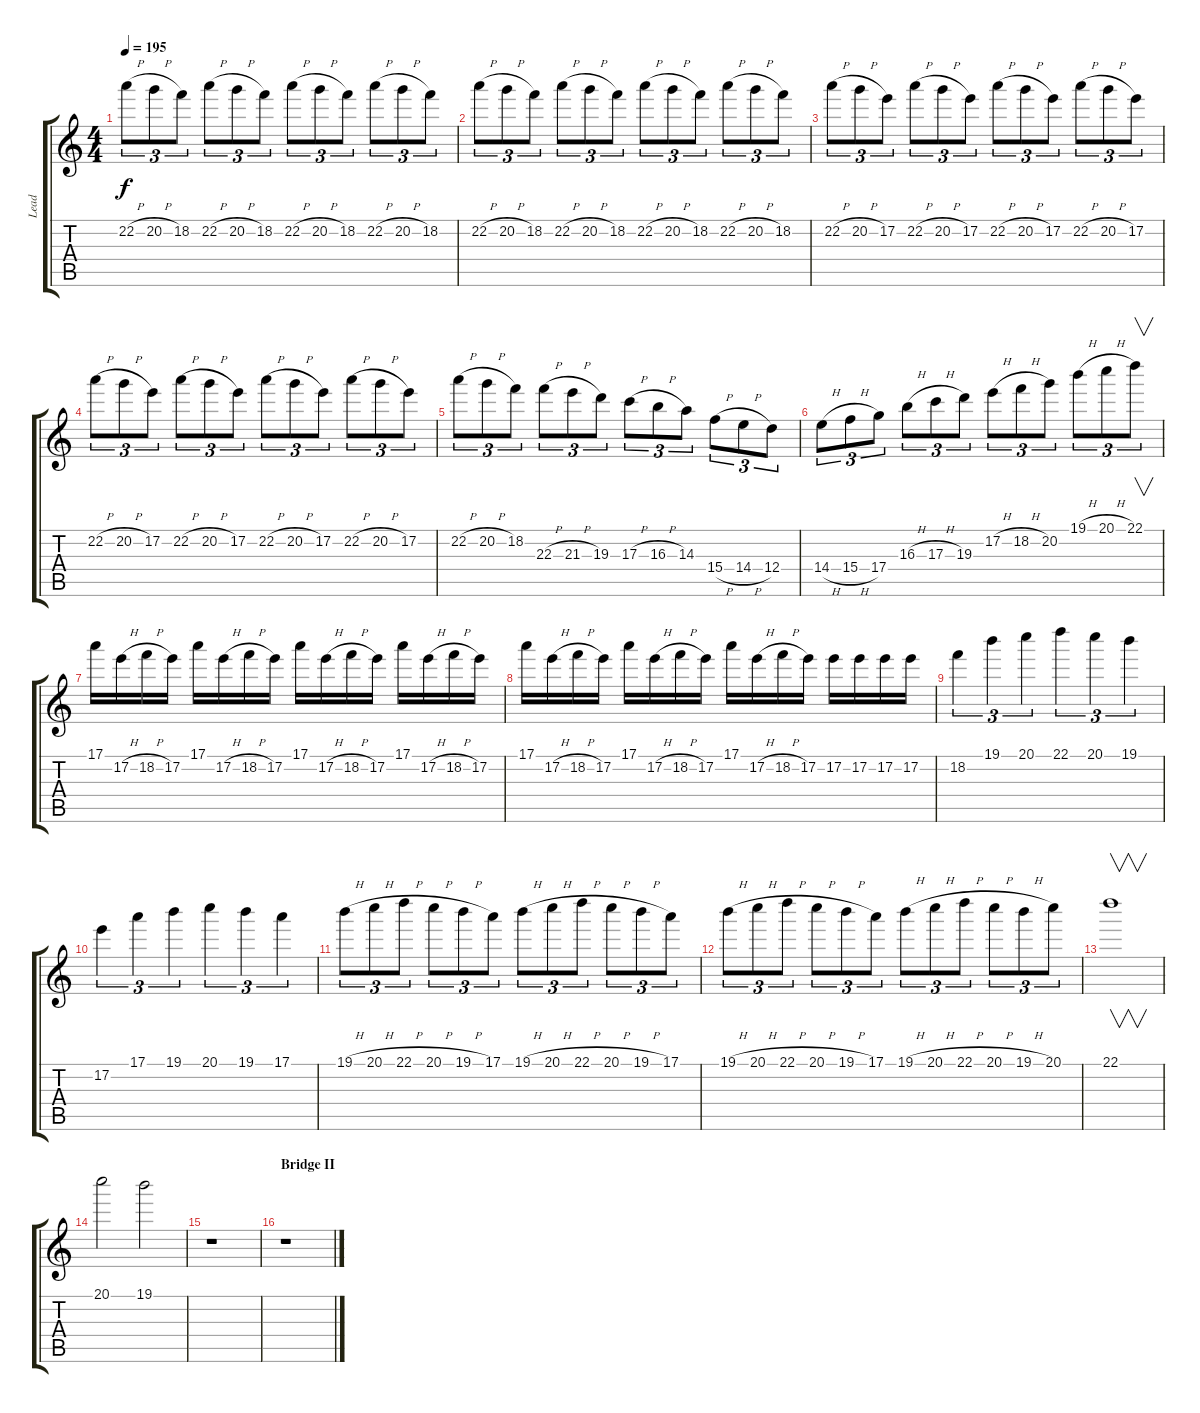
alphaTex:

\track ("Lead" "Lead") {instrument overdrivenguitar}
\staff {score tabs}
\tuning (E4 B3 G3 D3 A2 E2) {hide}
\ts (4 4)
\tempo 195
\clef g2
\ks c
22.2{h}.8{tu (3 2) dy f} 20.2{h}.8{tu (3 2)} 18.2.8{tu (3 2)} 22.2{h}.8{tu (3 2)} 20.2{h}.8{tu (3 2)} 18.2.8{tu (3 2)} 22.2{h}.8{tu (3 2)} 20.2{h}.8{tu (3 2)} 18.2.8{tu (3 2)} 22.2{h}.8{tu (3 2)} 20.2{h}.8{tu (3 2)} 18.2.8{tu (3 2)} |
22.2{h}.8{tu (3 2)} 20.2{h}.8{tu (3 2)} 18.2.8{tu (3 2)} 22.2{h}.8{tu (3 2)} 20.2{h}.8{tu (3 2)} 18.2.8{tu (3 2)} 22.2{h}.8{tu (3 2)} 20.2{h}.8{tu (3 2)} 18.2.8{tu (3 2)} 22.2{h}.8{tu (3 2)} 20.2{h}.8{tu (3 2)} 18.2.8{tu (3 2)} |
22.2{h}.8{tu (3 2)} 20.2{h}.8{tu (3 2)} 17.2.8{tu (3 2)} 22.2{h}.8{tu (3 2)} 20.2{h}.8{tu (3 2)} 17.2.8{tu (3 2)} 22.2{h}.8{tu (3 2)} 20.2{h}.8{tu (3 2)} 17.2.8{tu (3 2)} 22.2{h}.8{tu (3 2)} 20.2{h}.8{tu (3 2)} 17.2.8{tu (3 2)} |
22.2{h}.8{tu (3 2)} 20.2{h}.8{tu (3 2)} 17.2.8{tu (3 2)} 22.2{h}.8{tu (3 2)} 20.2{h}.8{tu (3 2)} 17.2.8{tu (3 2)} 22.2{h}.8{tu (3 2)} 20.2{h}.8{tu (3 2)} 17.2.8{tu (3 2)} 22.2{h}.8{tu (3 2)} 20.2{h}.8{tu (3 2)} 17.2.8{tu (3 2)} |
22.2{h}.8{tu (3 2)} 20.2{h}.8{tu (3 2)} 18.2.8{tu (3 2)} 22.3{h}.8{tu (3 2)} 21.3{h}.8{tu (3 2)} 19.3.8{tu (3 2)} 17.3{h}.8{tu (3 2)} 16.3{h}.8{tu (3 2)} 14.3.8{tu (3 2)} 15.4{h}.8{tu (3 2)} 14.4{h}.8{tu (3 2)} 12.4.8{tu (3 2)} |
14.4{h}.8{tu (3 2)} 15.4{h}.8{tu (3 2)} 17.4.8{tu (3 2)} 16.3{h}.8{tu (3 2)} 17.3{h}.8{tu (3 2)} 19.3.8{tu (3 2)} 17.2{h}.8{tu (3 2)} 18.2{h}.8{tu (3 2)} 20.2.8{tu (3 2)} 19.1{h}.8{tu (3 2)} 20.1{h}.8{tu (3 2)} 22.1.8{v tu (3 2)} |
17.1.16 17.2{h}.16 18.2{h}.16 17.2.16 17.1.16 17.2{h}.16 18.2{h}.16 17.2.16 17.1.16 17.2{h}.16 18.2{h}.16 17.2.16 17.1.16 17.2{h}.16 18.2{h}.16 17.2.16 |
17.1.16 17.2{h}.16 18.2{h}.16 17.2.16 17.1.16 17.2{h}.16 18.2{h}.16 17.2.16 17.1.16 17.2{h}.16 18.2{h}.16 17.2.16 17.2.16 17.2.16 17.2.16 17.2.16 |
18.2.4{tu (3 2)} 19.1.4{tu (3 2)} 20.1.4{tu (3 2)} 22.1.4{tu (3 2)} 20.1.4{tu (3 2)} 19.1.4{tu (3 2)} |
17.2.4{tu (3 2)} 17.1.4{tu (3 2)} 19.1.4{tu (3 2)} 20.1.4{tu (3 2)} 19.1.4{tu (3 2)} 17.1.4{tu (3 2)} |
19.1{h}.8{tu (3 2)} 20.1{h}.8{tu (3 2)} 22.1{h}.8{tu (3 2)} 20.1{h}.8{tu (3 2)} 19.1{h}.8{tu (3 2)} 17.1.8{tu (3 2)} 19.1{h}.8{tu (3 2)} 20.1{h}.8{tu (3 2)} 22.1{h}.8{tu (3 2)} 20.1{h}.8{tu (3 2)} 19.1{h}.8{tu (3 2)} 17.1.8{tu (3 2)} |
19.1{h}.8{tu (3 2)} 20.1{h}.8{tu (3 2)} 22.1{h}.8{tu (3 2)} 20.1{h}.8{tu (3 2)} 19.1{h}.8{tu (3 2)} 17.1.8{tu (3 2)} 19.1{h}.8{tu (3 2)} 20.1{h}.8{tu (3 2)} 22.1{h}.8{tu (3 2)} 20.1{h}.8{tu (3 2)} 19.1{h}.8{tu (3 2)} 20.1.8{tu (3 2)} |
22.1.1{v} |
20.1.2 19.1.2 |
r.1 |
\section ("" "Bridge II")
r.1
